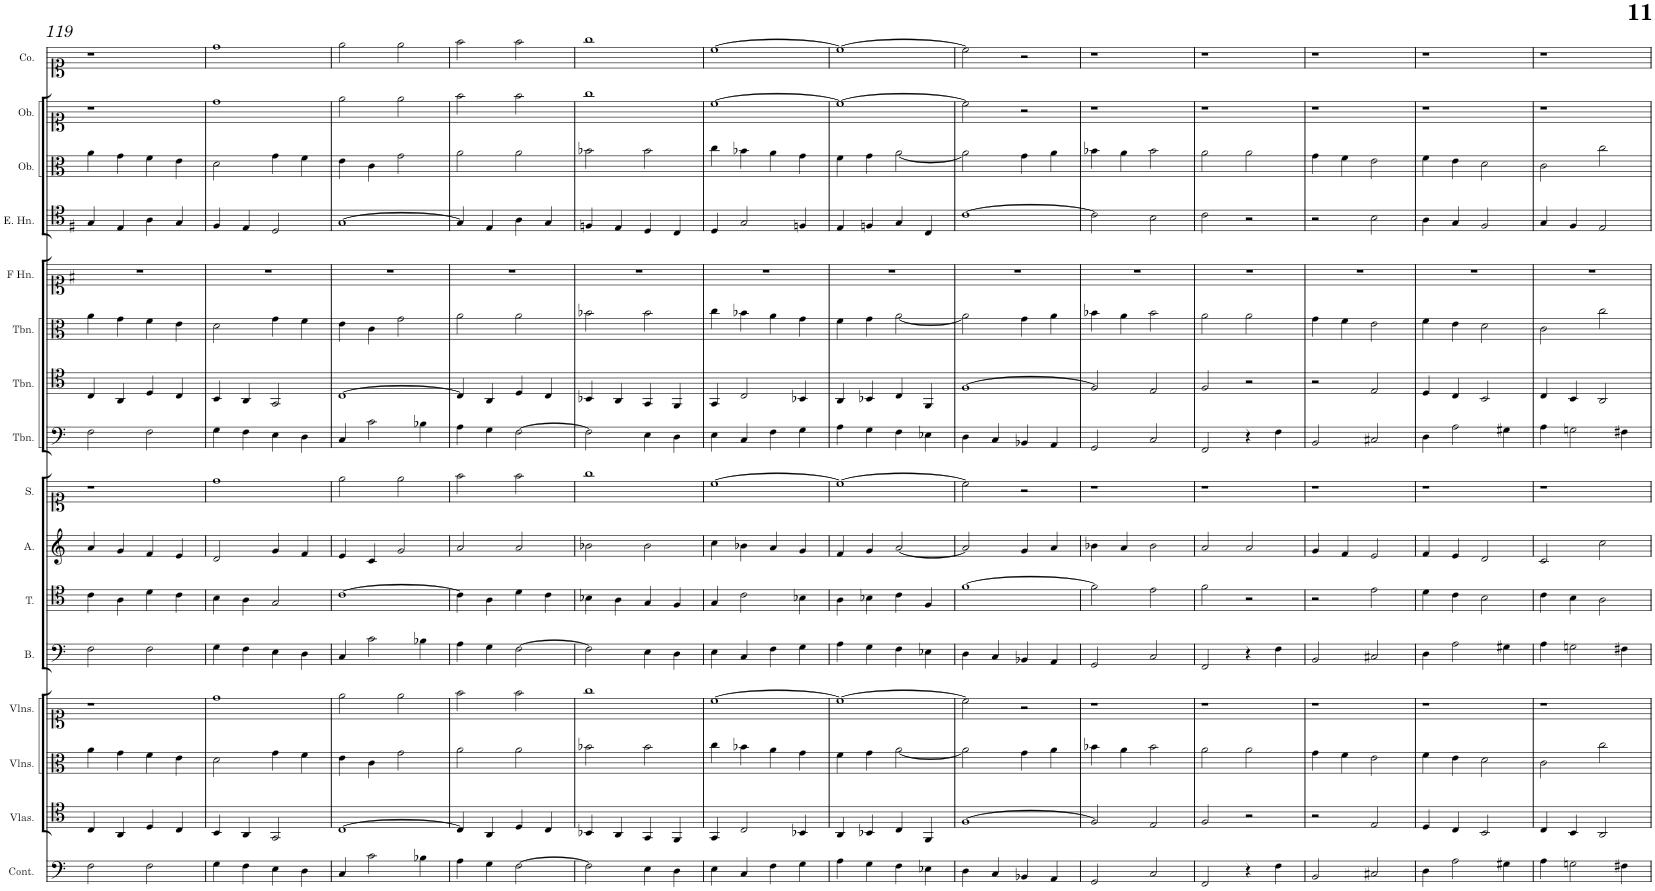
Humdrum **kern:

**kern	**kern	**kern	**kern	**kern	**kern	**kern	**kern	**kern	**kern	**kern	**kern	**kern	**kern	**kern	**kern	**kern	**kern
*part18	*part17	*part16	*part15	*part14	*part13	*part12	*part11	*part10	*part9	*part8	*part7	*part6	*part5	*part4	*part3	*part2	*part1
*staff18	*staff17	*staff16	*staff15	*staff14	*staff13	*staff12	*staff11	*staff10	*staff9	*staff8	*staff7	*staff6	*staff5	*staff4	*staff3	*staff2	*staff1
*I"Contrabasses	*I"Harpsichord	*I"Continuo	*I"Violas	*I"Violins	*I"Violins	*I"Bass	*I"Tenor	*I"Alto	*I"Soprano	*I"Trombone	*I"Trombone	*I"Trombone	*I"Horn in F	*I"English Horn	*I"Oboe	*I"Oboe	*I"Cornett
*I'Cbs.	*I'Hch.	*I'Cont.	*I'Vlas.	*I'Vlns.	*I'Vlns.	*I'B.	*I'T.	*I'A.	*I'S.	*I'Tbn.	*I'Tbn.	*I'Tbn.	*	*I'E. Hn.	*I'Ob.	*I'Ob.	*I'Co.
!!LO:PB:g=z
*clefF4	*clefF4	*clefF4	*clefC4	*clefC3	*clefC1	*clefF4	*clefC4	*clefG2	*clefC1	*clefF4	*clefC4	*clefC3	*clefC1	*clefC4	*clefC3	*clefC1	*clefC1
*Trd7c12	*	*	*	*	*	*	*Trd7c12	*	*	*	*	*	*Trd4c7	*Trd4c7	*	*	*Trd1c2
*k[]	*k[]	*k[]	*k[]	*k[]	*k[]	*k[]	*k[]	*k[]	*k[]	*k[]	*k[]	*k[]	*k[f#]	*k[f#]	*k[]	*k[]	*k[]
*M2/2	*M2/2	*M2/2	*M2/2	*M2/2	*M2/2	*M2/2	*M2/2	*M2/2	*M2/2	*M2/2	*M2/2	*M2/2	*M2/2	*M2/2	*M2/2	*M2/2	*M2/2
*met(c|)	*met(c|)	*met(c|)	*met(c|)	*met(c|)	*met(c|)	*met(c|)	*met(c|)	*met(c|)	*met(c|)	*met(c|)	*met(c|)	*met(c|)	*met(c|)	*met(c|)	*met(c|)	*met(c|)	*met(c|)
=119	=119	=119	=119	=119	=119	=119	=119	=119	=119	=119	=119	=119	=119	=119	=119	=119	=119
2f	2F	2F\	4C/	4a\	1r	2F\	4c\	4a/	1r	2F\	4C/	4a\	1r	4G/	4a\	1r	1r
.	.	.	4AA/	4g\	.	.	4A\	4g/	.	.	4AA/	4g\	.	4E/	4g\	.	.
2f	2F	2F\	4D/	4f\	.	2F\	4d\	4f/	.	2F\	4D/	4f\	.	4A\	4f\	.	.
.	.	.	4C/	4e\	.	.	4c\	4e/	.	.	4C/	4e\	.	4G/	4e\	.	.
=120	=120	=120	=120	=120	=120	=120	=120	=120	=120	=120	=120	=120	=120	=120	=120	=120	=120
4g	4G	4G\	4BB/	2d\	1dd	4G\	4B\	2d/	1dd	4G\	4BB/	2d\	1r	4F#/	2d\	1dd	1dd
4f	4F	4F\	4AA/	.	.	4F\	4A\	.	.	4F\	4AA/	.	.	4E/	.	.	.
4e	4E	4E\	2GG/	4g\	.	4E\	2G/	4g/	.	4E\	2GG/	4g\	.	2D/	4g\	.	.
4d	4D	4D\	.	4f\	.	4D\	.	4f/	.	4D\	.	4f\	.	.	4f\	.	.
=121	=121	=121	=121	=121	=121	=121	=121	=121	=121	=121	=121	=121	=121	=121	=121	=121	=121
4c	4C	4C/	[>1C	4e\	2ee\	4C/	[>1c	4e/	2ee\	4C/	[>1C	4e\	1r	[>1G	4e\	2ee\	2ee\
2cc	2c	2c\	.	4c\	.	2c\	.	4c/	.	2c\	.	4c\	.	.	4c\	.	.
.	.	.	.	2g\	2ee\	.	.	2g/	2ee\	.	.	2g\	.	.	2g\	2ee\	2ee\
4b-X	4B-X	4B-X\	.	.	.	4B-X\	.	.	.	4B-X\	.	.	.	.	.	.	.
=122	=122	=122	=122	=122	=122	=122	=122	=122	=122	=122	=122	=122	=122	=122	=122	=122	=122
4a	4A	4A\	4C/]	2a\	2ff\	4A\	4c\]	2a/	2ff\	4A\	4C/]	2a\	1r	4G/]	2a\	2ff\	2ff\
4g	4G	4G\	4AA/	.	.	4G\	4A\	.	.	4G\	4AA/	.	.	4E/	.	.	.
[>2f	[>2F	[>2F\	4D/	2a\	2ff\	[>2F\	4d\	2a/	2ff\	[>2F\	4D/	2a\	.	4A\	2a\	2ff\	2ff\
.	.	.	4C/	.	.	.	4c\	.	.	.	4C/	.	.	4G/	.	.	.
=123	=123	=123	=123	=123	=123	=123	=123	=123	=123	=123	=123	=123	=123	=123	=123	=123	=123
2f]	2F]	2F\]	4BB-X/	2b-X\	1gg	2F\]	4B-X\	2b-X\	1gg	2F\]	4BB-X/	2b-X\	1r	4Fn/	2b-X\	1gg	1gg
.	.	.	4AA/	.	.	.	4A\	.	.	.	4AA/	.	.	4E/	.	.	.
4e	4E	4E\	4GG/	2b-\	.	4E\	4G/	2b-\	.	4E\	4GG/	2b-\	.	4D/	2b-\	.	.
4d	4D	4D\	4FF/	.	.	4D\	4F/	.	.	4D\	4FF/	.	.	4C/	.	.	.
=124	=124	=124	=124	=124	=124	=124	=124	=124	=124	=124	=124	=124	=124	=124	=124	=124	=124
4e	4E	4E\	4GG/	4cc\	[>1cc	4E\	4G/	4cc\	[>1cc	4E\	4GG/	4cc\	1r	4D/	4cc\	[>1cc	[>1cc
4c	4C	4C/	2C/	4b-X\	.	4C/	2c\	4b-X\	.	4C/	2C/	4b-X\	.	2G/	4b-X\	.	.
4f	4F	4F\	.	4a\	.	4F\	.	4a/	.	4F\	.	4a\	.	.	4a\	.	.
4g	4G	4G\	4BB-X/	4g\	.	4G\	4B-X\	4g/	.	4G\	4BB-X/	4g\	.	4Fn/	4g\	.	.
=125	=125	=125	=125	=125	=125	=125	=125	=125	=125	=125	=125	=125	=125	=125	=125	=125	=125
4a	4A	4A\	4AA/	4f\	1cc_	4A\	4A\	4f/	1cc_	4A\	4AA/	4f\	1r	4E/	4f\	1cc_	1cc_
4g	4G	4G\	4BB-X/	4g\	.	4G\	4B-X\	4g/	.	4G\	4BB-X/	4g\	.	4Fn/	4g\	.	.
4f	4F	4F\	4C/	[<2a\	.	4F\	4c\	[<2a/	.	4F\	4C/	[<2a\	.	4G/	[<2a\	.	.
4e-X	4E-X	4E-X\	4FF/	.	.	4E-X\	4F/	.	.	4E-X\	4FF/	.	.	4C/	.	.	.
=126	=126	=126	=126	=126	=126	=126	=126	=126	=126	=126	=126	=126	=126	=126	=126	=126	=126
4d	4D	4D\	[>1F	2a\]	2cc\]	4D\	[>1f	2a/]	2cc\]	4D\	[>1F	2a\]	1r	[>1c	2a\]	2cc\]	2cc\]
4c	4C	4C/	.	.	.	4C/	.	.	.	4C/	.	.	.	.	.	.	.
4B-X	4BB-X	4BB-X/	.	4g\	2r	4BB-X/	.	4g/	2r	4BB-X/	.	4g\	.	.	4g\	2r	2r
4A	4AA	4AA/	.	4a\	.	4AA/	.	4a/	.	4AA/	.	4a\	.	.	4a\	.	.
=127	=127	=127	=127	=127	=127	=127	=127	=127	=127	=127	=127	=127	=127	=127	=127	=127	=127
2G	2GG	2GG/	2F/]	4b-X\	1r	2GG/	2f\]	4b-X\	1r	2GG/	2F/]	4b-X\	1r	2c\]	4b-X\	1r	1r
.	.	.	.	4a\	.	.	.	4a/	.	.	.	4a\	.	.	4a\	.	.
2c	2C	2C/	2E/	2b-\	.	2C/	2e\	2b-\	.	2C/	2E/	2b-\	.	2B\	2b-\	.	.
=128	=128	=128	=128	=128	=128	=128	=128	=128	=128	=128	=128	=128	=128	=128	=128	=128	=128
2F	2FF	2FF/	2F/	2a\	1r	2FF/	2f\	2a/	1r	2FF/	2F/	2a\	1r	2c\	2a\	1r	1r
4r	4r	4r	2r	2a\	.	4r	2r	2a/	.	4r	2r	2a\	.	2r	2a\	.	.
4f	4F	4F\	.	.	.	4F\	.	.	.	4F\	.	.	.	.	.	.	.
=129	=129	=129	=129	=129	=129	=129	=129	=129	=129	=129	=129	=129	=129	=129	=129	=129	=129
2B	2BB	2BB/	2r	4g\	1r	2BB/	2r	4g/	1r	2BB/	2r	4g\	1r	2r	4g\	1r	1r
.	.	.	.	4f\	.	.	.	4f/	.	.	.	4f\	.	.	4f\	.	.
2c#X	2C#X	2C#X/	2E/	2e\	.	2C#X/	2e\	2e/	.	2C#X/	2E/	2e\	.	2B\	2e\	.	.
=130	=130	=130	=130	=130	=130	=130	=130	=130	=130	=130	=130	=130	=130	=130	=130	=130	=130
4d	4D	4D\	4D/	4f\	1r	4D\	4d\	4f/	1r	4D\	4D/	4f\	1r	4A\	4f\	1r	1r
2a	2A	2A\	4C/	4e\	.	2A\	4c\	4e/	.	2A\	4C/	4e\	.	4G/	4e\	.	.
.	.	.	2BB/	2d\	.	.	2B\	2d/	.	.	2BB/	2d\	.	2F#/	2d\	.	.
4g#X	4G#X	4G#X\	.	.	.	4G#X\	.	.	.	4G#X\	.	.	.	.	.	.	.
=131	=131	=131	=131	=131	=131	=131	=131	=131	=131	=131	=131	=131	=131	=131	=131	=131	=131
4a	4A	4A\	4C/	2c\	1r	4A\	4c\	2c/	1r	4A\	4C/	2c\	1r	4G/	2c\	1r	1r
2gn	2Gn	2Gn\	4BB/	.	.	2Gn\	4B\	.	.	2Gn\	4BB/	.	.	4F#/	.	.	.
.	.	.	2AA/	2cc\	.	.	2A\	2cc\	.	.	2AA/	2cc\	.	2E/	2cc\	.	.
4f#X	4F#X	4F#X\	.	.	.	4F#X\	.	.	.	4F#X\	.	.	.	.	.	.	.
=	=	=	=	=	=	=	=	=	=	=	=	=	=	=	=	=	=
*-	*-	*-	*-	*-	*-	*-	*-	*-	*-	*-	*-	*-	*-	*-	*-	*-	*-
